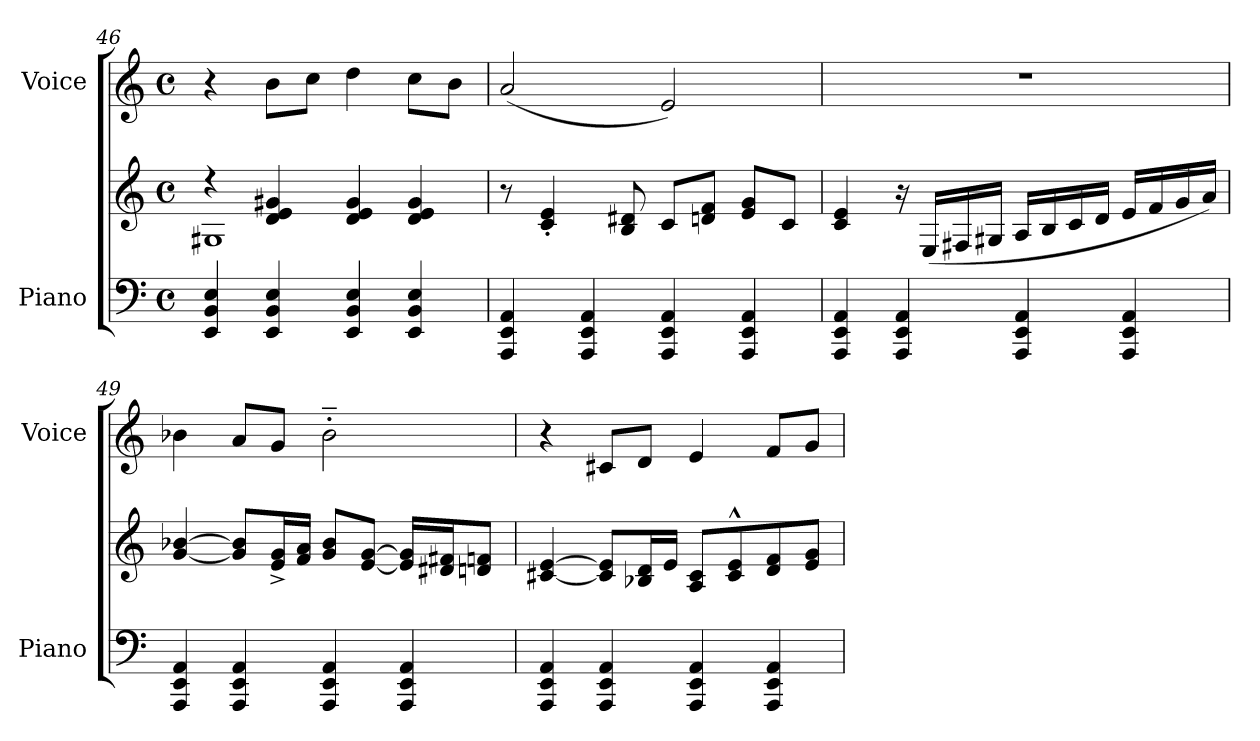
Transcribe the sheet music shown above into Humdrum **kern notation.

**kern	**kern	**kern
*part2	*part2	*part1
*staff3	*staff2	*staff1
*I"Piano	*	*I"Voice
*I'Piano	*	*I'Voice
*clefF4	*clefG2	*clefG2
*k[]	*k[]	*k[]
*M4/4	*M4/4	*M4/4
*met(c)	*met(c)	*met(c)
=46	=46	=46
*	*^	*
4EE/ 4BB/ 4E/	4r	1G#X	4r
4EE/ 4BB/ 4E/	4d/ 4e/ 4g#X/	.	8b\L
.	.	.	8cc\J
4EE/ 4BB/ 4E/	4d/ 4e/ 4g#/	.	4dd\
4EE/ 4BB/ 4E/	4d/ 4e/ 4g#/	.	8cc\L
.	.	.	8b\J
*	*v	*v	*
=47	=47	=47
4AAA/ 4EE/ 4AA/	8r	(<2a/
.	4c/'> 4e/'>	.
4AAA/ 4EE/ 4AA/	.	.
.	8B/ 8d#X/	.
4AAA/ 4EE/ 4AA/	8c/L	2e/)
.	8dn/ 8f/J	.
4AAA/ 4EE/ 4AA/	8e/ 8g/L	.
.	8c/J	.
!!LO:LB:g=z
=48	=48	=48
4AAA/ 4EE/ 4AA/	4c/ 4e/	1rdd
4AAA/ 4EE/ 4AA/	16ra	.
.	(<16E/LL	.
.	16F#X/	.
.	16G#X/JJ	.
4AAA/ 4EE/ 4AA/	16A/LL	.
.	16B/	.
.	16c/	.
.	16d/JJ	.
4AAA/ 4EE/ 4AA/	16e/LL	.
.	16f/	.
.	16g/	.
.	16a/JJ)	.
=49	=49	=49
4AAA/ 4EE/ 4AA/	[<4g/ [>4b-X/	4b-X\
4AAA/ 4EE/ 4AA/	8g/] 8b-/]L	8a/L
.	16e/^> 16g/^>L	8gZ</J
.	16f/ 16a/JJ	.
4AAA/ 4EE/ 4AA/	8g/ 8b-/L	2b-'<~<\
.	[<8e/ [>8g/J	.
4AAA/ 4EE/ 4AA/	16e/] 16g/]LL	.
.	16d#X/ 16f#X/J	.
.	8dn/ 8fn/J	.
=50	=50	=50
4AAA/ 4EE/ 4AA/	[<4c#X/ [>4e/	4r
4AAA/ 4EE/ 4AA/	8c#/] 8e/]L	8c#XZ</L
.	16B-X/ 16d/L	8d/J
.	16e/JJ	.
4AAA/ 4EE/ 4AA/	8A/ 8c#/L	4eZ</
.	8c#/^^> 8e/^^>	.
4AAA/ 4EE/ 4AA/	8d/ 8f/	8f/L
.	8e/ 8g/J	8g/J
=	=	=
*-	*-	*-
